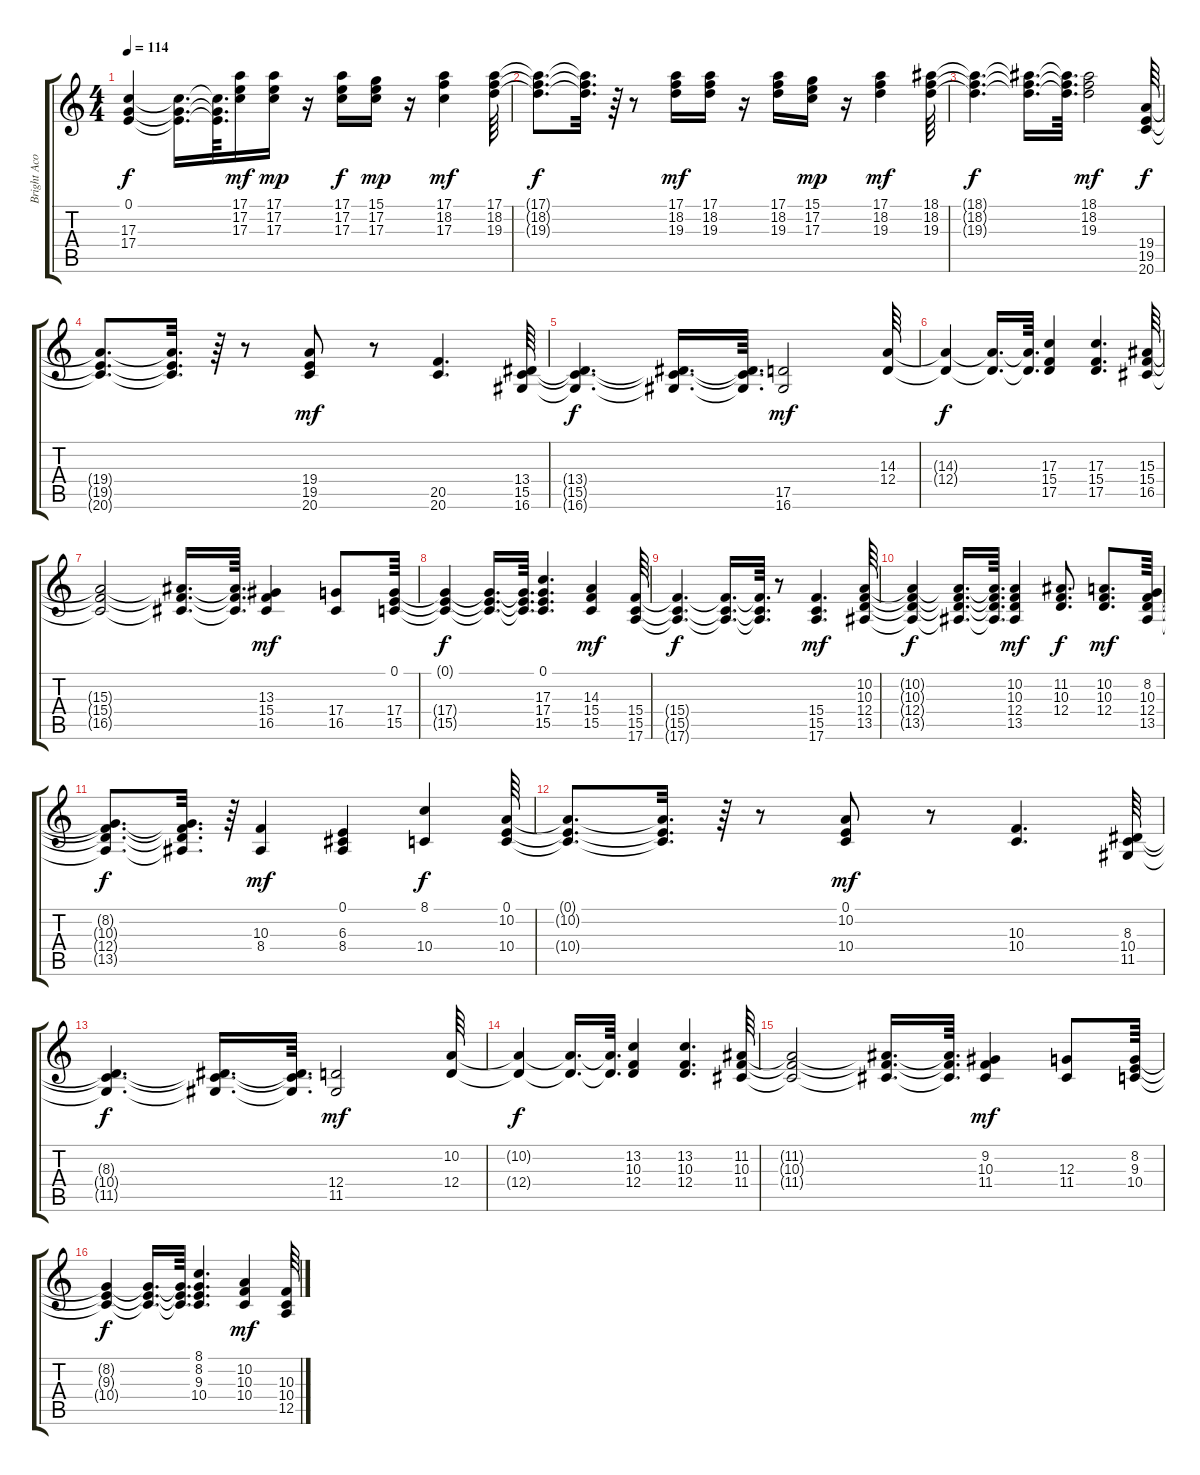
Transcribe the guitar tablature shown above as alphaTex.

\track ("Bright Acoustic Piano" "Bright Aco") {instrument brightacousticpiano}
\staff {score tabs}
\tuning (E4 B3 G3 D3 A2 E2) {hide}
\ts (4 4)
\tempo 114
\clef g2
\ks c
(0.1{t} 17.3{t} 17.4{t}).4{dy f} (0.1{t} 17.3{t} 17.4{t}).16{d} (0.1{t} 17.3{t} 17.4{t}).64{d} (17.1 17.2 17.3).16{dy mf} (17.1 17.2 17.3).16{dy mp} r.16 (17.1 17.2 17.3).16{dy f} (15.1 17.2 17.3).16{dy mp} r.16 (17.1 18.2 17.3).4{dy mf} (17.1 18.2 19.3).64 |
(17.1{t} 18.2{t} 19.3{t}).8{d dy f} (17.1{t} 18.2{t} 19.3{t}).32{d} r.64 r.8 (17.1 18.2 19.3).16{dy mf} (17.1 18.2 19.3).16 r.16 (17.1 18.2 19.3).16 (15.1 17.2 17.3).16{dy mp} r.16 (17.1 18.2 19.3).4{dy mf} (18.1 18.2 19.3).64 |
(18.1{t} 18.2{t} 19.3{t}).4{d dy f} (18.1{t} 18.2{t} 19.3{t}).16{d} (18.1{t} 18.2{t} 19.3{t}).64{d} (18.1 18.2 19.3).2{dy mf} (19.4 19.5 20.6).64{dy f} |
(19.4{t} 19.5{t} 20.6{t}).8{d} (19.4{t} 19.5{t} 20.6{t}).32{d} r.64 r.8 (19.4 19.5 20.6).8{dy mf} r.8 (20.5 20.6).4{d} (13.4 15.5 16.6).64 |
(13.4{t} 15.5{t} 16.6{t}).4{d dy f} (13.4{t} 15.5{t} 16.6{t}).16{d} (13.4{t} 15.5{t} 16.6{t}).64{d} (17.5 16.6).2{dy mf} (14.3 12.4).64 |
(14.3{t} 12.4{t}).4{dy f} (14.3{t} 12.4{t}).16{d} (14.3{t} 12.4{t}).64{d} (17.3 15.4 17.5).4 (17.3 15.4 17.5).4{d} (15.3 15.4 16.5).64 |
(15.3{t} 15.4{t} 16.5{t}).2 (15.3{t} 15.4{t} 16.5{t}).16{d} (15.3{t} 15.4{t} 16.5{t}).64{d} (13.3 15.4 16.5).4{dy mf} (17.4 16.5).8 (0.1 17.4 15.5).64 |
(0.1{t} 17.4{t} 15.5{t}).4{dy f} (0.1{t} 17.4{t} 15.5{t}).16{d} (0.1{t} 17.4{t} 15.5{t}).64{d} (0.1 17.3 17.4 15.5).4{d} (14.3 15.4 15.5).4{dy mf} (15.4 15.5 17.6).64 |
(15.4{t} 15.5{t} 17.6{t}).4{d dy f} (15.4{t} 15.5{t} 17.6{t}).16{d} (15.4{t} 15.5{t} 17.6{t}).64{d} r.8 (15.4 15.5 17.6).4{d dy mf} (10.2 10.3 12.4 13.5).64 |
(10.2{t} 10.3{t} 12.4{t} 13.5{t}).4{dy f} (10.2{t} 10.3{t} 12.4{t} 13.5{t}).16{d} (10.2{t} 10.3{t} 12.4{t} 13.5{t}).64{d} (10.2 10.3 12.4 13.5).4{dy mf} (11.2 10.3 12.4).8{d dy f} (10.2 10.3 12.4).8{d dy mf} (8.2 10.3 12.4 13.5).64 |
(8.2{t} 10.3{t} 12.4{t} 13.5{t}).8{d dy f} (8.2{t} 10.3{t} 12.4{t} 13.5{t}).32{d} r.64 (10.3 8.4).4{dy mf} (0.1 6.3 8.4).4 (8.1 10.4).4{dy f} (0.1 10.2 10.4).64 |
(0.1{t} 10.2{t} 10.4{t}).8{d} (0.1{t} 10.2{t} 10.4{t}).32{d} r.64 r.8 (0.1 10.2 10.4).8{dy mf} r.8 (10.3 10.4).4{d} (8.3 10.4 11.5).64 |
(8.3{t} 10.4{t} 11.5{t}).4{d dy f} (8.3{t} 10.4{t} 11.5{t}).16{d} (8.3{t} 10.4{t} 11.5{t}).64{d} (12.4 11.5).2{dy mf} (10.2 12.4).64 |
(10.2{t} 12.4{t}).4{dy f} (10.2{t} 12.4{t}).16{d} (10.2{t} 12.4{t}).64{d} (13.2 10.3 12.4).4 (13.2 10.3 12.4).4{d} (11.2 10.3 11.4).64 |
(11.2{t} 10.3{t} 11.4{t}).2 (11.2{t} 10.3{t} 11.4{t}).16{d} (11.2{t} 10.3{t} 11.4{t}).64{d} (9.2 10.3 11.4).4{dy mf} (12.3 11.4).8 (8.2 9.3 10.4).64 |
(8.2{t} 9.3{t} 10.4{t}).4{dy f} (8.2{t} 9.3{t} 10.4{t}).16{d} (8.2{t} 9.3{t} 10.4{t}).64{d} (8.1 8.2 9.3 10.4).4{d} (10.2 10.3 10.4).4{dy mf} (10.3 10.4 12.5).64
